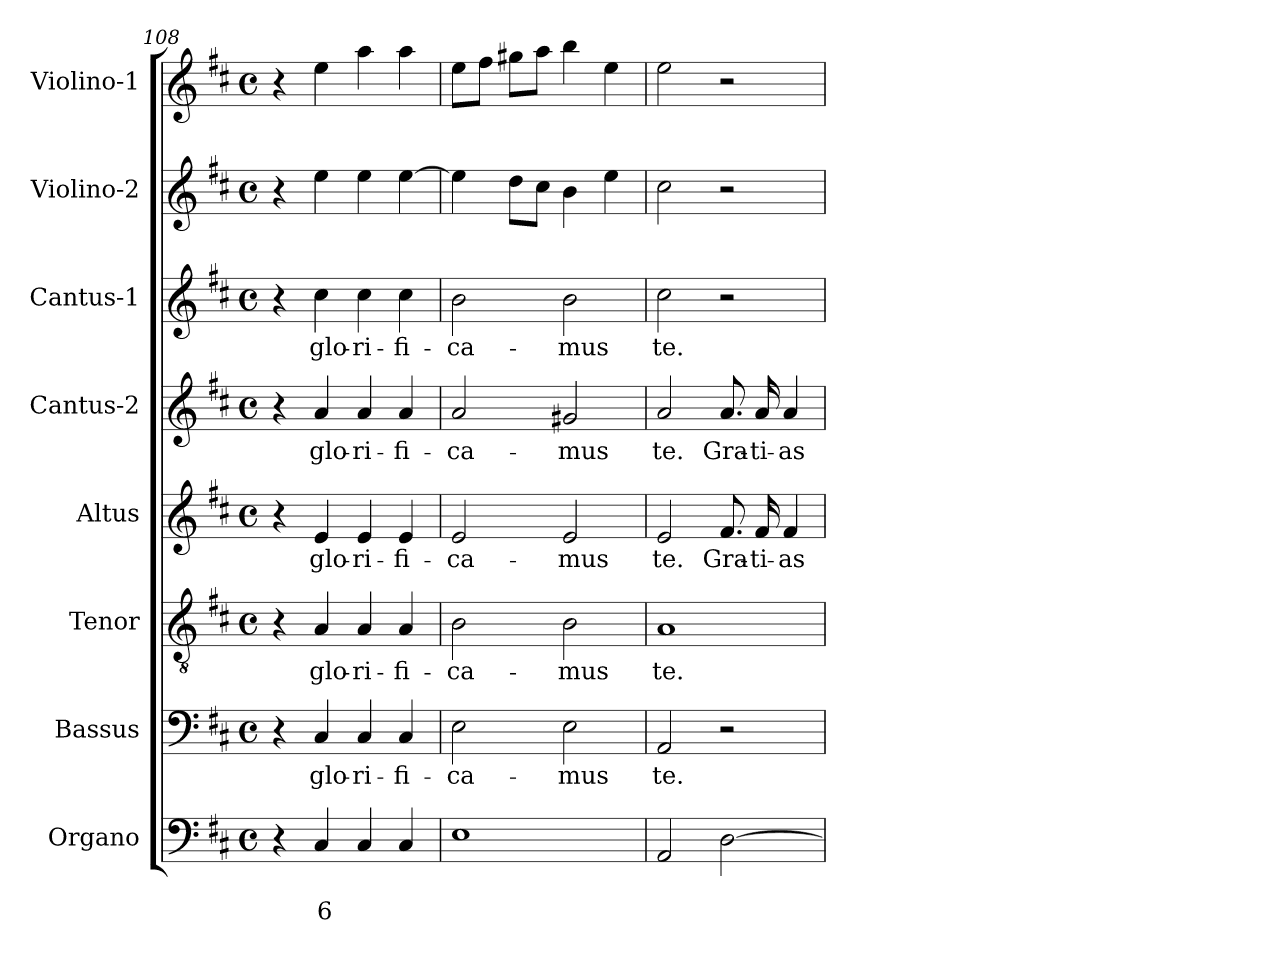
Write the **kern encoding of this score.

**kern	**text	**text	**kern	**text	**kern	**text	**kern	**text	**kern	**text	**kern	**text	**kern	**kern
*part8	*part8	*part8	*part7	*part7	*part6	*part6	*part5	*part5	*part4	*part4	*part3	*part3	*part2	*part1
*staff8	*staff8	*staff8	*staff7	*staff7	*staff6	*staff6	*staff5	*staff5	*staff4	*staff4	*staff3	*staff3	*staff2	*staff1
*I"Organo	*	*	*I"Bassus	*	*I"Tenor	*	*I"Altus	*	*I"Cantus-2	*	*I"Cantus-1	*	*I"Violino-2	*I"Violino-1
*I'Og	*	*	*I'B	*	*I'T	*	*I'A	*	*I'C2	*	*I'C1	*	*I'V2	*I'V1
*clefF4	*	*	*clefF4	*	*clefGv2	*	*clefG2	*	*clefG2	*	*clefG2	*	*clefG2	*clefG2
*k[f#c#]	*	*	*k[f#c#]	*	*k[f#c#]	*	*k[f#c#]	*	*k[f#c#]	*	*k[f#c#]	*	*k[f#c#]	*k[f#c#]
*D:	*	*	*D:	*	*D:	*	*D:	*	*D:	*	*D:	*	*D:	*D:
*M4/4	*	*	*M4/4	*	*M4/4	*	*M4/4	*	*M4/4	*	*M4/4	*	*M4/4	*M4/4
*met(c)	*	*	*met(c)	*	*met(c)	*	*met(c)	*	*met(c)	*	*met(c)	*	*met(c)	*met(c)
=108	=108	=108	=108	=108	=108	=108	=108	=108	=108	=108	=108	=108	=108	=108
4r	.	.	4r	.	4r	.	4r	.	4r	.	4r	.	4r	4r
!	!	!LO:LY:b	!	!	!	!	!	!	!	!	!	!	!	!
!	!	!	!	!LO:LY:b	!	!	!	!	!	!	!	!	!	!
!	!	!	!	!	!	!LO:LY:b	!	!	!	!	!	!	!	!
!	!	!	!	!	!	!	!	!LO:LY:b	!	!	!	!	!	!
!	!	!	!	!	!	!	!	!	!	!LO:LY:b	!	!	!	!
!	!	!	!	!	!	!	!	!	!	!	!	!LO:LY:b	!	!
4C#/	.	6	4C#/	glo-	4A/	glo-	4e/	glo-	4a/	glo-	4cc#\	glo-	4ee\	4ee\
!	!	!	!	!LO:LY:b	!	!	!	!	!	!	!	!	!	!
!	!	!	!	!	!	!LO:LY:b	!	!	!	!	!	!	!	!
!	!	!	!	!	!	!	!	!LO:LY:b	!	!	!	!	!	!
!	!	!	!	!	!	!	!	!	!	!LO:LY:b	!	!	!	!
!	!	!	!	!	!	!	!	!	!	!	!	!LO:LY:b	!	!
4C#/	.	.	4C#/	-ri-	4A/	-ri-	4e/	-ri-	4a/	-ri-	4cc#\	-ri-	4ee\	4aa\
!	!	!	!	!LO:LY:b	!	!	!	!	!	!	!	!	!	!
!	!	!	!	!	!	!LO:LY:b	!	!	!	!	!	!	!	!
!	!	!	!	!	!	!	!	!LO:LY:b	!	!	!	!	!	!
!	!	!	!	!	!	!	!	!	!	!LO:LY:b	!	!	!	!
!	!	!	!	!	!	!	!	!	!	!	!	!LO:LY:b	!	!
4C#/	.	.	4C#/	-fi-	4A/	-fi-	4e/	-fi-	4a/	-fi-	4cc#\	-fi-	[4ee\	4aa\
=109	=109	=109	=109	=109	=109	=109	=109	=109	=109	=109	=109	=109	=109	=109
!	!	!	!	!LO:LY:b	!	!	!	!	!	!	!	!	!	!
!	!	!	!	!	!	!LO:LY:b	!	!	!	!	!	!	!	!
!	!	!	!	!	!	!	!	!LO:LY:b	!	!	!	!	!	!
!	!	!	!	!	!	!	!	!	!	!LO:LY:b	!	!	!	!
!	!	!	!	!	!	!	!	!	!	!	!	!LO:LY:b	!	!
1E	.	.	2E\	-ca-	2B\	-ca-	2e/	-ca-	2a/	-ca-	2b\	-ca-	4ee\]	8ee\L
.	.	.	.	.	.	.	.	.	.	.	.	.	.	8ff#\J
.	.	.	.	.	.	.	.	.	.	.	.	.	8dd\L	8gg#X\L
.	.	.	.	.	.	.	.	.	.	.	.	.	8cc#\J	8aa\J
!	!	!	!	!LO:LY:b	!	!	!	!	!	!	!	!	!	!
!	!	!	!	!	!	!LO:LY:b	!	!	!	!	!	!	!	!
!	!	!	!	!	!	!	!	!LO:LY:b	!	!	!	!	!	!
!	!	!	!	!	!	!	!	!	!	!LO:LY:b	!	!	!	!
!	!	!	!	!	!	!	!	!	!	!	!	!LO:LY:b	!	!
.	.	.	2E\	-mus	2B\	-mus	2e/	-mus	2g#X/	-mus	2b\	-mus	4b\	4bb\
.	.	.	.	.	.	.	.	.	.	.	.	.	4ee\	4ee\
!!LO:PB:g=z
=110	=110	=110	=110	=110	=110	=110	=110	=110	=110	=110	=110	=110	=110	=110
!	!	!	!	!LO:LY:b	!	!	!	!	!	!	!	!	!	!
!	!	!	!	!	!	!LO:LY:b	!	!	!	!	!	!	!	!
!	!	!	!	!	!	!	!	!LO:LY:b	!	!	!	!	!	!
!	!	!	!	!	!	!	!	!	!	!LO:LY:b	!	!	!	!
!	!	!	!	!	!	!	!	!	!	!	!	!LO:LY:b	!	!
2AA/	.	.	2AA/	te.	1A	te.	2e/	te.	2a/	te.	2cc#\	te.	2cc#\	2ee\
!	!	!	!	!	!	!	!	!LO:LY:b	!	!	!	!	!	!
!	!	!	!	!	!	!	!	!	!	!LO:LY:b	!	!	!	!
[2D\	.	.	2r	.	.	.	8.f#/	Gra-	8.a/	Gra-	2r	.	2r	2r
!	!	!	!	!	!	!	!	!LO:LY:b	!	!	!	!	!	!
!	!	!	!	!	!	!	!	!	!	!LO:LY:b	!	!	!	!
.	.	.	.	.	.	.	16f#/	-ti-	16a/	-ti-	.	.	.	.
!	!	!	!	!	!	!	!	!LO:LY:b	!	!	!	!	!	!
!	!	!	!	!	!	!	!	!	!	!LO:LY:b	!	!	!	!
.	.	.	.	.	.	.	4f#/	-as	4a/	-as	.	.	.	.
=	=	=	=	=	=	=	=	=	=	=	=	=	=	=
*-	*-	*-	*-	*-	*-	*-	*-	*-	*-	*-	*-	*-	*-	*-
